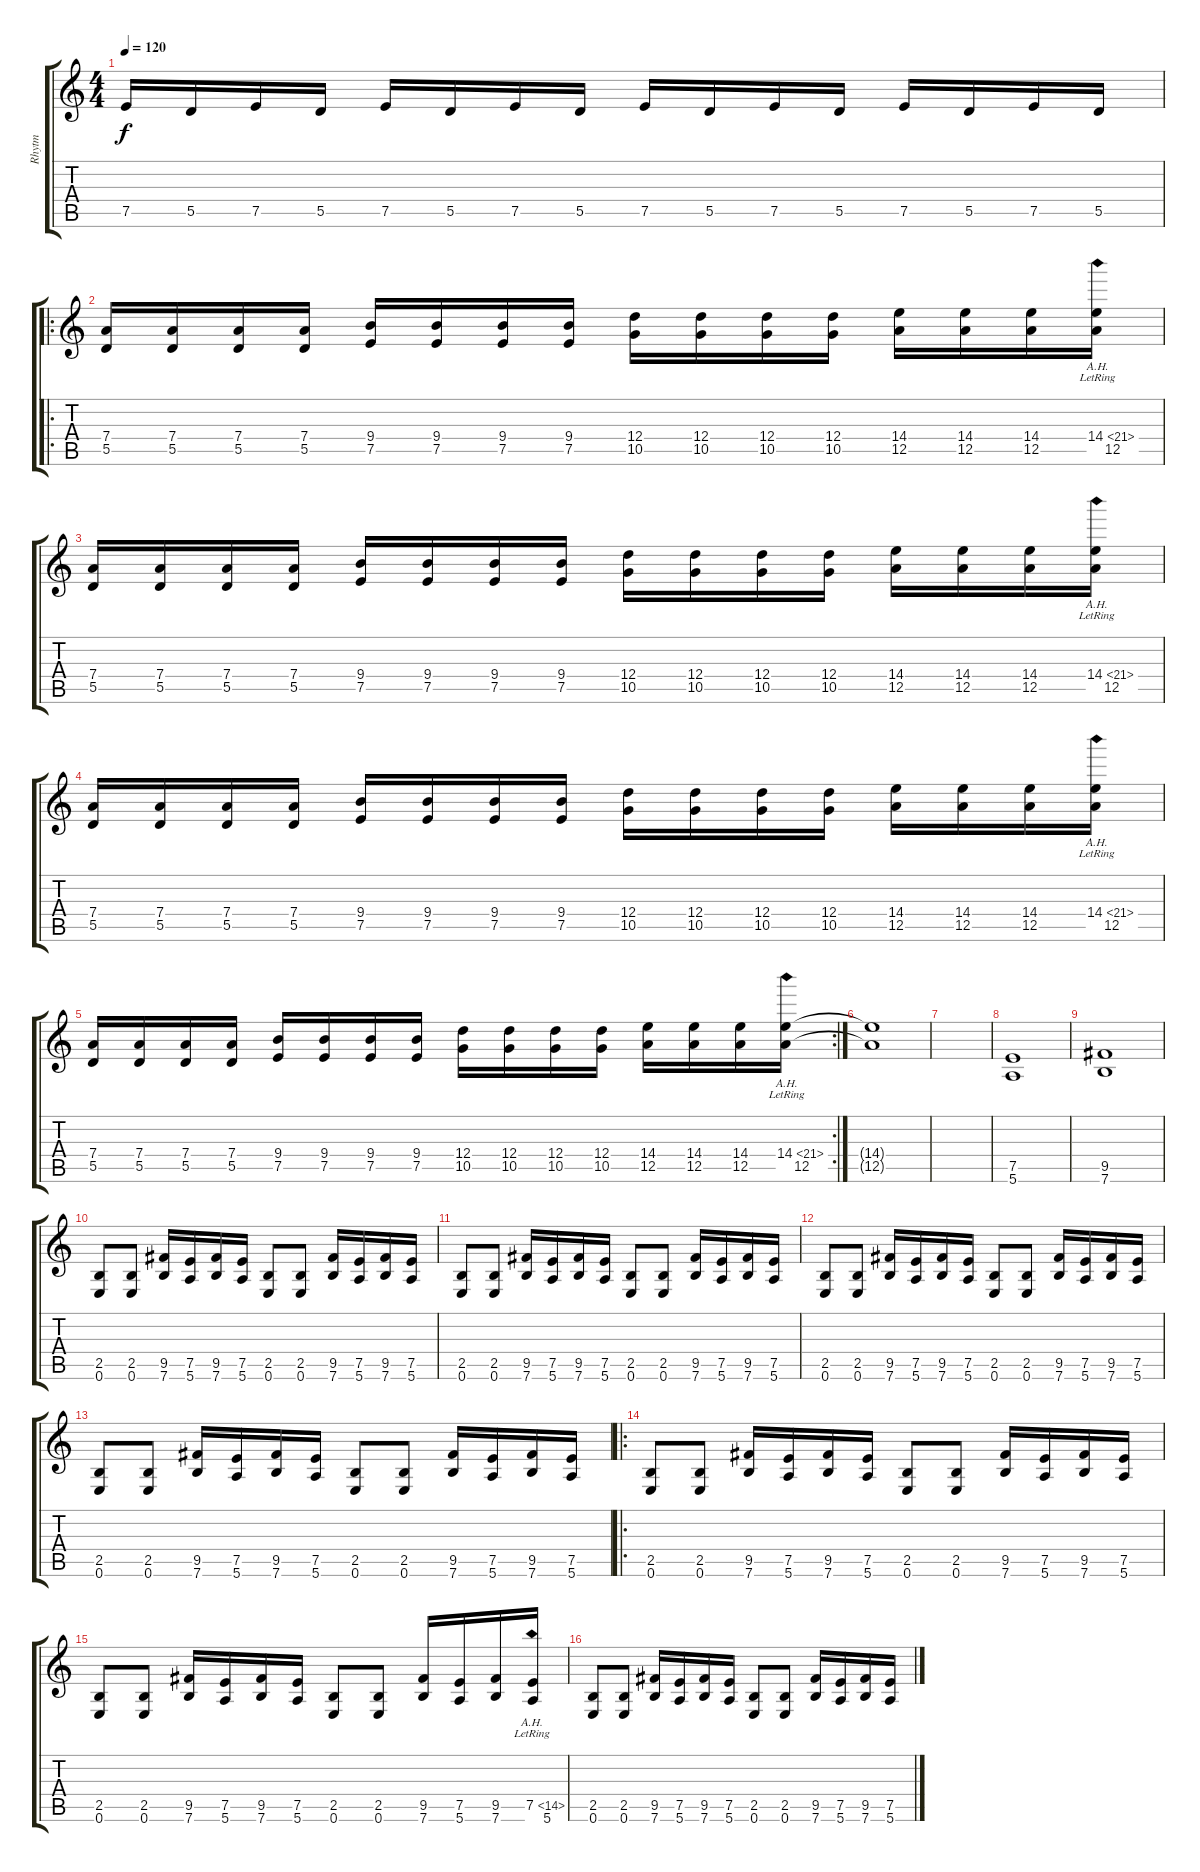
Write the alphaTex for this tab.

\track ("Rhytm" "Rhytm") {instrument distortionguitar}
\staff {score tabs}
\tuning (E4 B3 G3 D3 A2 E2) {hide}
\ts (4 4)
\tempo 120
\clef g2
\ks c
7.5.16{dy f} 5.5.16 7.5.16 5.5.16 7.5.16 5.5.16 7.5.16 5.5.16 7.5.16 5.5.16 7.5.16 5.5.16 7.5.16 5.5.16 7.5.16 5.5.16 |
\ro
(7.4 5.5).16 (7.4 5.5).16 (7.4 5.5).16 (7.4 5.5).16 (9.4 7.5).16 (9.4 7.5).16 (9.4 7.5).16 (9.4 7.5).16 (12.4 10.5).16 (12.4 10.5).16 (12.4 10.5).16 (12.4 10.5).16 (14.4 12.5).16 (14.4 12.5).16 (14.4 12.5).16 (14.4{ah 7 lr} 12.5).16 |
(7.4 5.5).16 (7.4 5.5).16 (7.4 5.5).16 (7.4 5.5).16 (9.4 7.5).16 (9.4 7.5).16 (9.4 7.5).16 (9.4 7.5).16 (12.4 10.5).16 (12.4 10.5).16 (12.4 10.5).16 (12.4 10.5).16 (14.4 12.5).16 (14.4 12.5).16 (14.4 12.5).16 (14.4{ah 7 lr} 12.5).16 |
(7.4 5.5).16 (7.4 5.5).16 (7.4 5.5).16 (7.4 5.5).16 (9.4 7.5).16 (9.4 7.5).16 (9.4 7.5).16 (9.4 7.5).16 (12.4 10.5).16 (12.4 10.5).16 (12.4 10.5).16 (12.4 10.5).16 (14.4 12.5).16 (14.4 12.5).16 (14.4 12.5).16 (14.4{ah 7 lr} 12.5).16 |
\rc 2
(7.4 5.5).16 (7.4 5.5).16 (7.4 5.5).16 (7.4 5.5).16 (9.4 7.5).16 (9.4 7.5).16 (9.4 7.5).16 (9.4 7.5).16 (12.4 10.5).16 (12.4 10.5).16 (12.4 10.5).16 (12.4 10.5).16 (14.4 12.5).16 (14.4 12.5).16 (14.4 12.5).16 (14.4{ah 7 lr} 12.5).16 |
(14.4{t} 12.5{t}).1 |
|
(7.5 5.6).1 |
(9.5 7.6).1 |
(2.5 0.6).8 (2.5 0.6).8 (9.5 7.6).16 (7.5 5.6).16 (9.5 7.6).16 (7.5 5.6).16 (2.5 0.6).8 (2.5 0.6).8 (9.5 7.6).16 (7.5 5.6).16 (9.5 7.6).16 (7.5 5.6).16 |
(2.5 0.6).8 (2.5 0.6).8 (9.5 7.6).16 (7.5 5.6).16 (9.5 7.6).16 (7.5 5.6).16 (2.5 0.6).8 (2.5 0.6).8 (9.5 7.6).16 (7.5 5.6).16 (9.5 7.6).16 (7.5 5.6).16 |
(2.5 0.6).8 (2.5 0.6).8 (9.5 7.6).16 (7.5 5.6).16 (9.5 7.6).16 (7.5 5.6).16 (2.5 0.6).8 (2.5 0.6).8 (9.5 7.6).16 (7.5 5.6).16 (9.5 7.6).16 (7.5 5.6).16 |
(2.5 0.6).8 (2.5 0.6).8 (9.5 7.6).16 (7.5 5.6).16 (9.5 7.6).16 (7.5 5.6).16 (2.5 0.6).8 (2.5 0.6).8 (9.5 7.6).16 (7.5 5.6).16 (9.5 7.6).16 (7.5 5.6).16 |
\ro
(2.5 0.6).8 (2.5 0.6).8 (9.5 7.6).16 (7.5 5.6).16 (9.5 7.6).16 (7.5 5.6).16 (2.5 0.6).8 (2.5 0.6).8 (9.5 7.6).16 (7.5 5.6).16 (9.5 7.6).16 (7.5 5.6).16 |
(2.5 0.6).8 (2.5 0.6).8 (9.5 7.6).16 (7.5 5.6).16 (9.5 7.6).16 (7.5 5.6).16 (2.5 0.6).8 (2.5 0.6).8 (9.5 7.6).16 (7.5 5.6).16 (9.5 7.6).16 (7.5{ah 7 lr} 5.6).16 |
(2.5 0.6).8 (2.5 0.6).8 (9.5 7.6).16 (7.5 5.6).16 (9.5 7.6).16 (7.5 5.6).16 (2.5 0.6).8 (2.5 0.6).8 (9.5 7.6).16 (7.5 5.6).16 (9.5 7.6).16 (7.5 5.6).16
